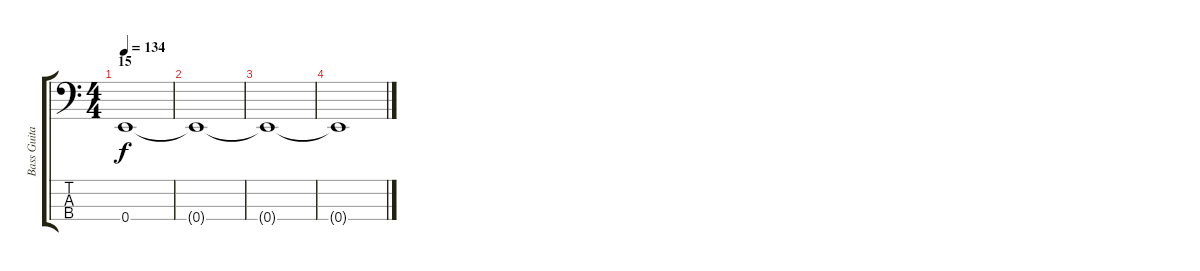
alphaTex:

\track ("Bass Guitar" "Bass Guita") {instrument electricbassfinger}
\staff {score tabs}
\tuning (G2 D2 A1 E1) {hide}
\ts (4 4)
\section ("" "15")
\tempo 134
\clef f4
\ks c
0.4.1{dy f} |
0.4{t}.1 |
0.4{t}.1 |
0.4{t}.1
